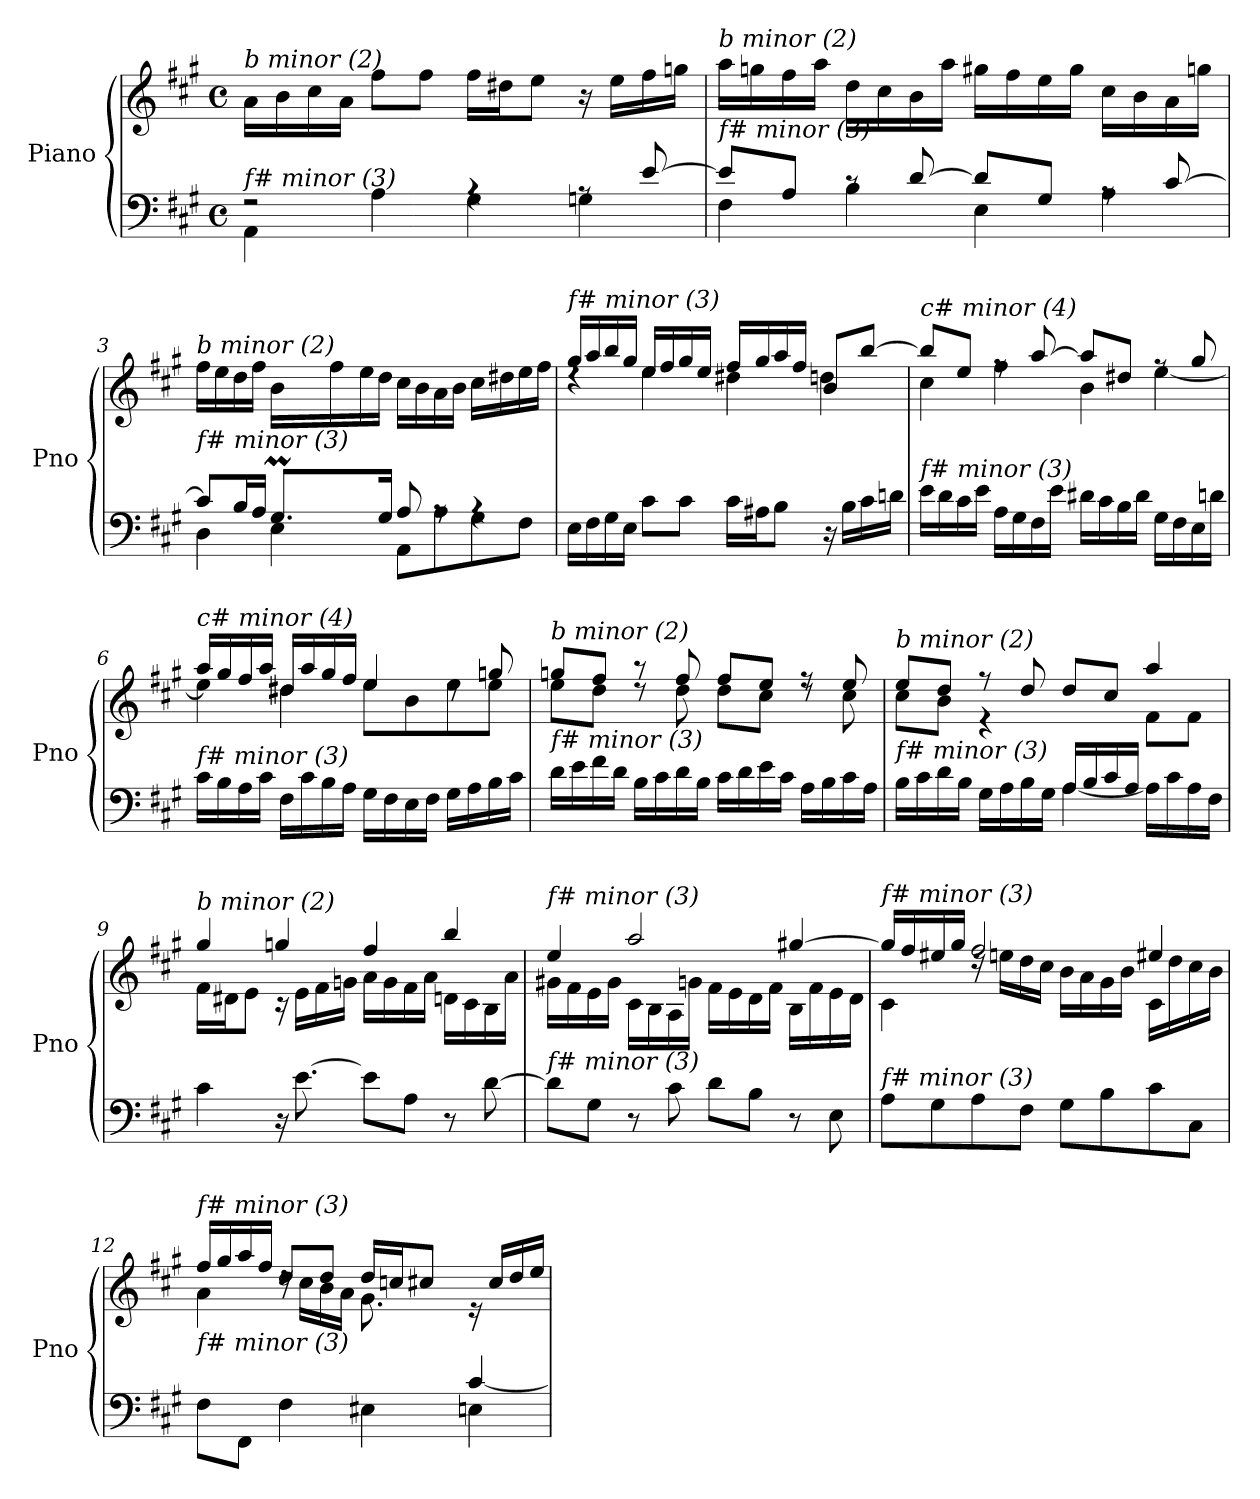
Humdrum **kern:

**kern	**kern
*part1	*part1
*staff2	*staff1
*I"Piano	*
*I'Pno	*
*clefF4	*clefG2
*k[f#c#g#]	*k[f#c#g#]
*M4/4	*M4/4
*met(c)	*met(c)
=1	=1
*^	*
!	!	!LO:TX:i:t=b minor (2)
!LO:TX:i:t=f# minor (3)	!	!
2rF	4AA\	16a\LL
.	.	16b\
.	.	16cc#\
.	.	16a\JJ
.	4A\	8ff#\L
.	.	8ff#\J
4rA	4G#\	16ff#\LL
.	.	16dd#X\J
.	.	8ee\J
8rA	4Gn\	16r
.	.	16ee\LL
[8e/	.	16ff#\
.	.	16ggn\JJ
=2	=2	=2
!	!	!LO:TX:i:t=b minor (2)
!LO:TX:i:t=f# minor (3)	!	!
8e/L]	4F#\	16aa\LL
.	.	16ggn\
8A/J	.	16ff#\
.	.	16aa\JJ
8rc	4B\	16dd\LL
.	.	16cc#\
[8d/	.	16b\
.	.	16aa\JJ
8d/L]	4E\	16gg#X\LL
.	.	16ff#\
8G#/J	.	16ee\
.	.	16gg#\JJ
8rA	4A\	16cc#\LL
.	.	16b\
[8c#/	.	16a\
.	.	16ggn\JJ
!!LO:LB:g=z
=3	=3	=3
*	*^	*^
!	!	!	!LO:TX:i:t=b minor (2)	!
!LO:TX:i:t=f# minor (3)	!	!	!	!
8c#/L]	4D\	4ryy	16ff#\LL	4ryy
.	.	.	16ee\	.
16B/L	.	.	16dd\	.
16A/JJ	.	.	16ff#\JJ	.
8.G#m/L	4E\	32ALLLyy	16b\LL	8.ryy
.	.	32G#yy	.	.
.	.	32AJyy	16ff#\	.
.	.	16.G#JJyy	.	.
.	.	.	16ee\	.
16G#/Jk	.	2ryy	16dd\JJ	2ryy
8A/	8AA\L	.	16cc#\LL	.
.	.	.	16b\	.
8rA	8A\	.	16a\	.
.	.	.	16b\JJ	.
4rA	8G#\	.	16cc#\LL	.
.	.	.	16dd#X\	.
.	8F#\J	.	16ee\	.
.	.	16ryy	16ff#\JJ	16ryy
=4	=4	=4	=4	=4
!	!	!	!LO:TX:i:t=f# minor (3)	!
!LO:TX:i:t=f# minor (3)	!	!	!	!
*v	*v	*v	*	*
16E\LL	16gg#/LL	4rdd
16F#\	16aa/	.
16G#\	16bb/	.
16E\JJ	16gg#/JJ	.
8c#\L	16ee/LL	4ee\
.	16ff#/	.
8c#\J	16gg#/	.
.	16ee/JJ	.
16c#\LL	16ff#/LL	4dd#X\
16A#X\J	16gg#/	.
8B\J	16aa/	.
.	16ff#/JJ	.
16r	8b/L	4ddn\
16B\LL	.	.
16c#\	[8bb/J	.
16dn\JJ	.	.
!!LO:LB:g=z	!!
=5	=5	=5
!	!LO:TX:i:t=c# minor (4)	!
!LO:TX:i:t=f# minor (3)	!	!
16e\LL	8bb/L]	4cc#\
16d\	.	.
16c#\	8ee/J	.
16e\JJ	.	.
16A\LL	8rff	4ff#\
16G#\	.	.
16F#\	[8aa/	.
16e\JJ	.	.
16d#X\LL	8aa/L]	4b\
16c#\	.	.
16B\	8dd#X/J	.
16d#\JJ	.	.
16G#\LL	8rff	[4ee\
16F#\	.	.
16E\	8gg#/	.
16dn\JJ	.	.
!!LO:LB:g=z	!!
=6	=6	=6
!	!LO:TX:i:t=c# minor (4)	!
!LO:TX:i:t=f# minor (3)	!	!
16c#\LL	16aa/LL	4ee\]
16B\	16gg#/	.
16A\	16ff#/	.
16c#\JJ	16aa/JJ	.
16F#\LL	16dd#X/LL	4dd#\
16c#\	16aa/	.
16B\	16gg#/	.
16A\JJ	16ff#/JJ	.
16G#\LL	4ee/	8ee\L
16F#\	.	.
16E\	.	8b\
16F#\JJ	.	.
16G#\LL	8rdd	8ee\
16A\	.	.
16B\	8ggn/	8ee\J
16c#\JJ	.	.
=7	=7	=7
!	!LO:TX:i:t=b minor (2)	!
!LO:TX:i:t=f# minor (3)	!	!
16d\LL	8ggn/L	8ee\L
16e\	.	.
16f#\	8ff#/J	8dd\J
16d\JJ	.	.
16B\LL	8r	8rdd
16c#\	.	.
16d\	8ff#/	8dd\
16B\JJ	.	.
16c#\LL	8ff#/L	8dd\L
16d\	.	.
16e\	8ee/J	8cc#\J
16c#\JJ	.	.
16A\LL	8r	8rdd
16B\	.	.
16c#\	8ee/	8cc#\
16A\JJ	.	.
!!LO:LB:g=z
=8	=8	=8
*^	*	*^
*	*^	*	*	*
!	!	!	!LO:TX:i:t=b minor (2)	!	!
!LO:TX:i:t=f# minor (3)	!	!	!	!	!
2ryy	16B\LL	2ryy	8ee/L	8cc#\L	2ryy
.	16c#\	.	.	.	.
.	16d\	.	8dd/J	8b\J	.
.	16B\JJ	.	.	.	.
.	16G#\LL	.	8r	4r	.
.	16A\	.	.	.	.
.	16B\	.	8dd/	.	.
.	16G#\JJ	.	.	.	.
4ryy	[4A\	16A/LL	8dd/L	4ryy	4ryy
.	.	16B/	.	.	.
.	.	16c#/	8cc#/J	.	.
.	.	16A/JJ	.	.	.
4ryy	16A\LL]	4ryy	4aa/	8f#\L	4ryy
.	16c#\	.	.	.	.
.	16A\	.	.	8f#\J	.
.	16F#\JJ	.	.	.	.
*	*v	*v	*	*	*
*	*	*	*v	*v
!!LO:PB:g=z
=9	=9	=9	=9
!	!	!LO:TX:i:t=b minor (2)	!
!LO:TX:i:t=f# minor (3)	!	!	!
*v	*v	*	*
4c#\	4gg#/	16f#\LL
.	.	16d#X\J
.	.	8e\J
16r	4ggn/	16r
[8.e\	.	16e\LL
.	.	16f#\
.	.	16gn\JJ
8e\L]	4ff#/	16a\LL
.	.	16g\
8A\J	.	16f#\
.	.	16a\JJ
8r	4bb/	16dn\LL
.	.	16c#\
[8d\	.	16B\
.	.	16a\JJ
=10	=10	=10
!	!LO:TX:i:t=f# minor (3)	!
!LO:TX:i:t=f# minor (3)	!	!
8d\L]	4ee/	16g#X\LL
.	.	16f#\
8G#\J	.	16e\
.	.	16g#\JJ
8r	2aa/	16c#\LL
.	.	16B\
8c#\	.	16A\
.	.	16gn\JJ
8d\L	.	16f#\LL
.	.	16e\
8B\J	.	16d\
.	.	16f#\JJ
8r	[4gg#X/	16B\LL
.	.	16f#\
8E\	.	16e\
.	.	16d\JJ
!!LO:LB:g=z	!!
=11	=11	=11
!	!LO:TX:i:t=f# minor (3)	!
!LO:TX:i:t=f# minor (3)	!	!
8A\L	16gg#/LL]	4c#\
.	16ff#/	.
8G#\	16ee#X/	.
.	16gg#/JJ	.
8A\	2ff#/	16rdd
.	.	16een\LL
8F#\J	.	16dd\
.	.	16cc#\JJ
8G#\L	.	16b\LL
.	.	16a\
8B\	.	16g#\
.	.	16b\JJ
8c#\	4ee#X/	16c#\LL
.	.	16dd\
8C#\J	.	16cc#\
.	.	16b\JJ
=12	=12	=12
*^	*	*^
*	*^	*	*	*
!	!	!	!LO:TX:i:t=f# minor (3)	!	!
!LO:TX:i:t=f# minor (3)	!	!	!	!	!
2ryy	8F#\L	2.ryy	16ff#/LL	4a\	2.ryy
.	.	.	16gg#/	.	.
.	8FF#\J	.	16aa/	.	.
.	.	.	16ff#/JJ	.	.
.	4F#\	.	8dd/L	16rdd	.
.	.	.	.	16cc#\LL	.
.	.	.	8dd/J	16b\	.
.	.	.	.	16a\JJ	.
8.ryy	4E#X\	.	16dd/LL	8.g#\L	.
.	.	.	16ccni/J	.	.
.	.	.	8cc#/J	.	.
16A/Jk	.	.	.	16ryy	.
4ryy	[4c#/	4En\	16re	4ryy	4ryy
.	.	.	16cc#/LL	.	.
.	.	.	16dd/	.	.
.	.	.	16ee/JJ	.	.
*v	*v	*v	*	*	*
*	*v	*v	*v
=	=
*-	*-
